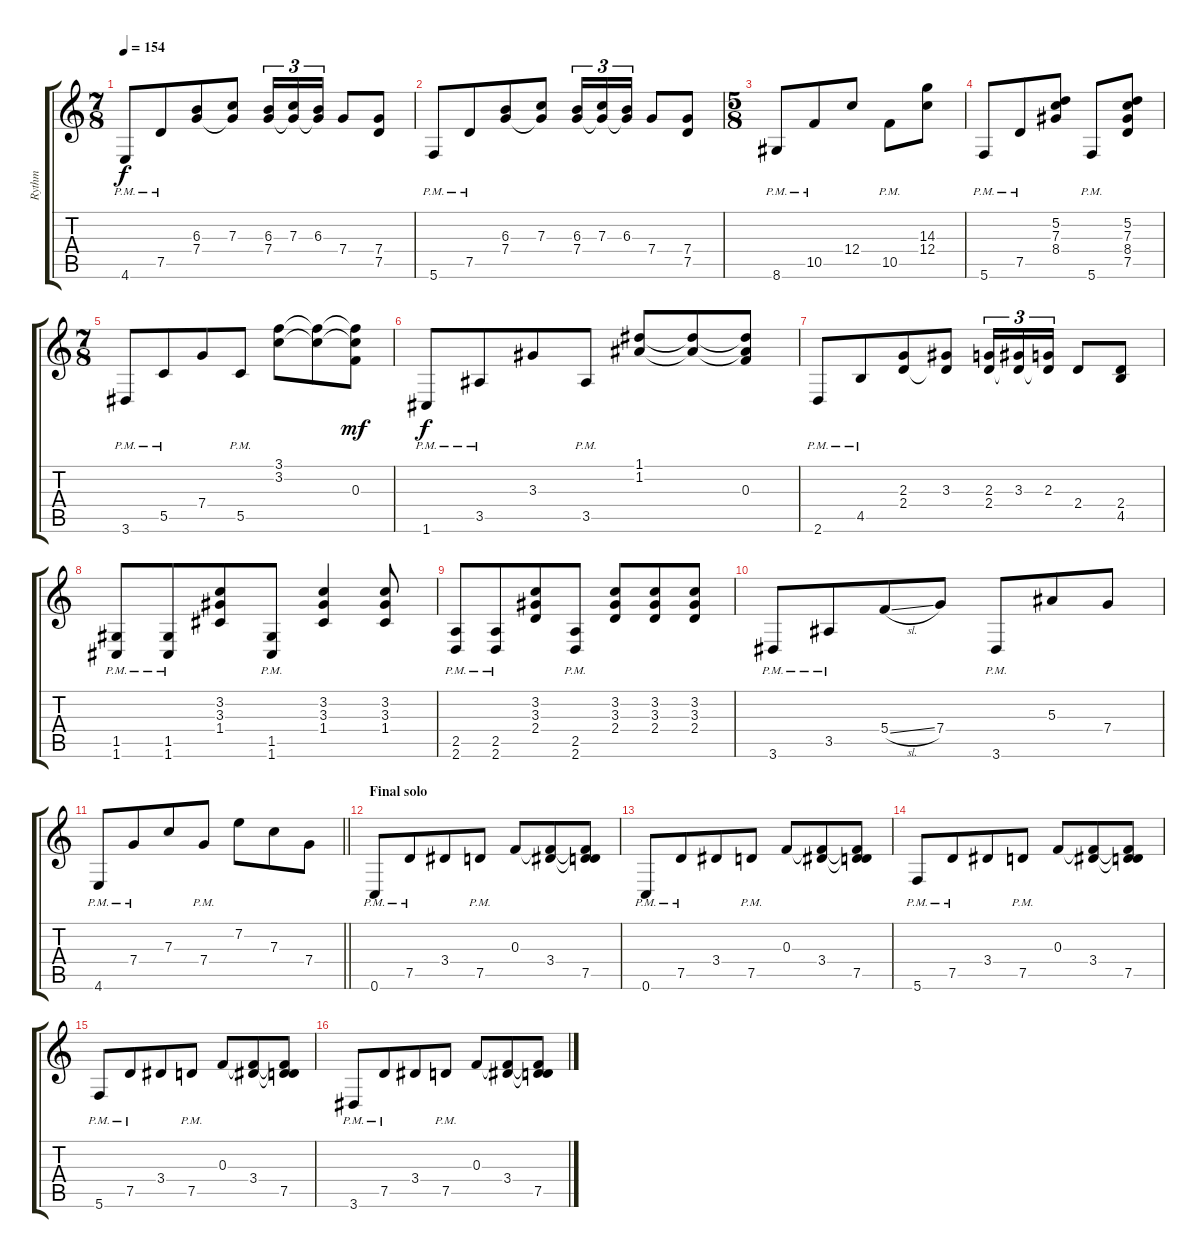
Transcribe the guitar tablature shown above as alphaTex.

\track ("Rythm" "Rythm") {instrument distortionguitar}
\staff {score tabs}
\tuning (D4 A3 F3 C3 G2 C2) {hide}
\ts (7 8)
\tempo 154
\clef g2
\ks c
4.6{pm}.8{dy f} 7.5{pm}.8 (6.3 7.4).8 (7.3 7.4{t}).8 (6.3 7.4).16{tu (3 2)} (7.3 7.4{t}).16{tu (3 2)} (6.3 7.4{t}).16{tu (3 2)} 7.4.8 (7.4 7.5).8 |
5.6{pm}.8 7.5{pm}.8 (6.3 7.4).8 (7.3 7.4{t}).8 (6.3 7.4).16{tu (3 2)} (7.3 7.4{t}).16{tu (3 2)} (6.3 7.4{t}).16{tu (3 2)} 7.4.8 (7.4 7.5).8 |
\ts (5 8)
8.6{pm}.8 10.5{pm}.8 12.4.8 10.5{pm}.8 (14.3 12.4).8 |
5.6{pm}.8 7.5{pm}.8 (5.2 7.3 8.4).8 5.6{pm}.8 (5.2 7.3 8.4 7.5).8 |
\ts (7 8)
3.6{pm}.8 5.5{pm}.8 7.4.8 5.5{pm}.8 (3.1 3.2).8 (3.1{t} 3.2{t}).8 (3.1{t} 3.2{t} 0.3).8{dy mf} |
1.6{pm}.8{dy f} 3.5{pm}.8 3.3.8 3.5{pm}.8 (1.1 1.2).8 (1.1{t} 1.2{t}).8 (1.1{t} 1.2{t} 0.3).8 |
2.6{pm}.8 4.5{pm}.8 (2.3 2.4).8 (3.3 2.4{t}).8 (2.3 2.4).16{tu (3 2)} (3.3 2.4{t}).16{tu (3 2)} (2.3 2.4{t}).16{tu (3 2)} 2.4.8 (2.4 4.5).8 |
(1.5{pm} 1.6{pm}).8 (1.5{pm} 1.6{pm}).8 (3.2 3.3 1.4).8 (1.5{pm} 1.6{pm}).8 (3.2 3.3 1.4).4 (3.2 3.3 1.4).8 |
(2.5{pm} 2.6{pm}).8 (2.5{pm} 2.6{pm}).8 (3.2 3.3 2.4).8 (2.5{pm} 2.6{pm}).8 (3.2 3.3 2.4).8 (3.2 3.3 2.4).8 (3.2 3.3 2.4).8 |
3.6{pm}.8 3.5{pm}.8 5.4{sl}.8 7.4.8 3.6{pm}.8 5.3.8 7.4.8 |
\barLineRight lightlight
4.6{pm}.8 7.4{pm}.8 7.3.8 7.4{pm}.8 7.2.8 7.3.8 7.4.8 |
\section ("" "Final solo")
0.6{pm}.8 7.5{pm}.8 3.4.8 7.5{pm}.8 0.3.8 (0.3{t} 3.4).8 (0.3{t} 3.4{t} 7.5).8 |
0.6{pm}.8 7.5{pm}.8 3.4.8 7.5{pm}.8 0.3.8 (0.3{t} 3.4).8 (0.3{t} 3.4{t} 7.5).8 |
5.6{pm}.8 7.5{pm}.8 3.4.8 7.5{pm}.8 0.3.8 (0.3{t} 3.4).8 (0.3{t} 3.4{t} 7.5).8 |
5.6{pm}.8 7.5{pm}.8 3.4.8 7.5{pm}.8 0.3.8 (0.3{t} 3.4).8 (0.3{t} 3.4{t} 7.5).8 |
3.6{pm}.8 7.5{pm}.8 3.4.8 7.5{pm}.8 0.3.8 (0.3{t} 3.4).8 (0.3{t} 3.4{t} 7.5).8
